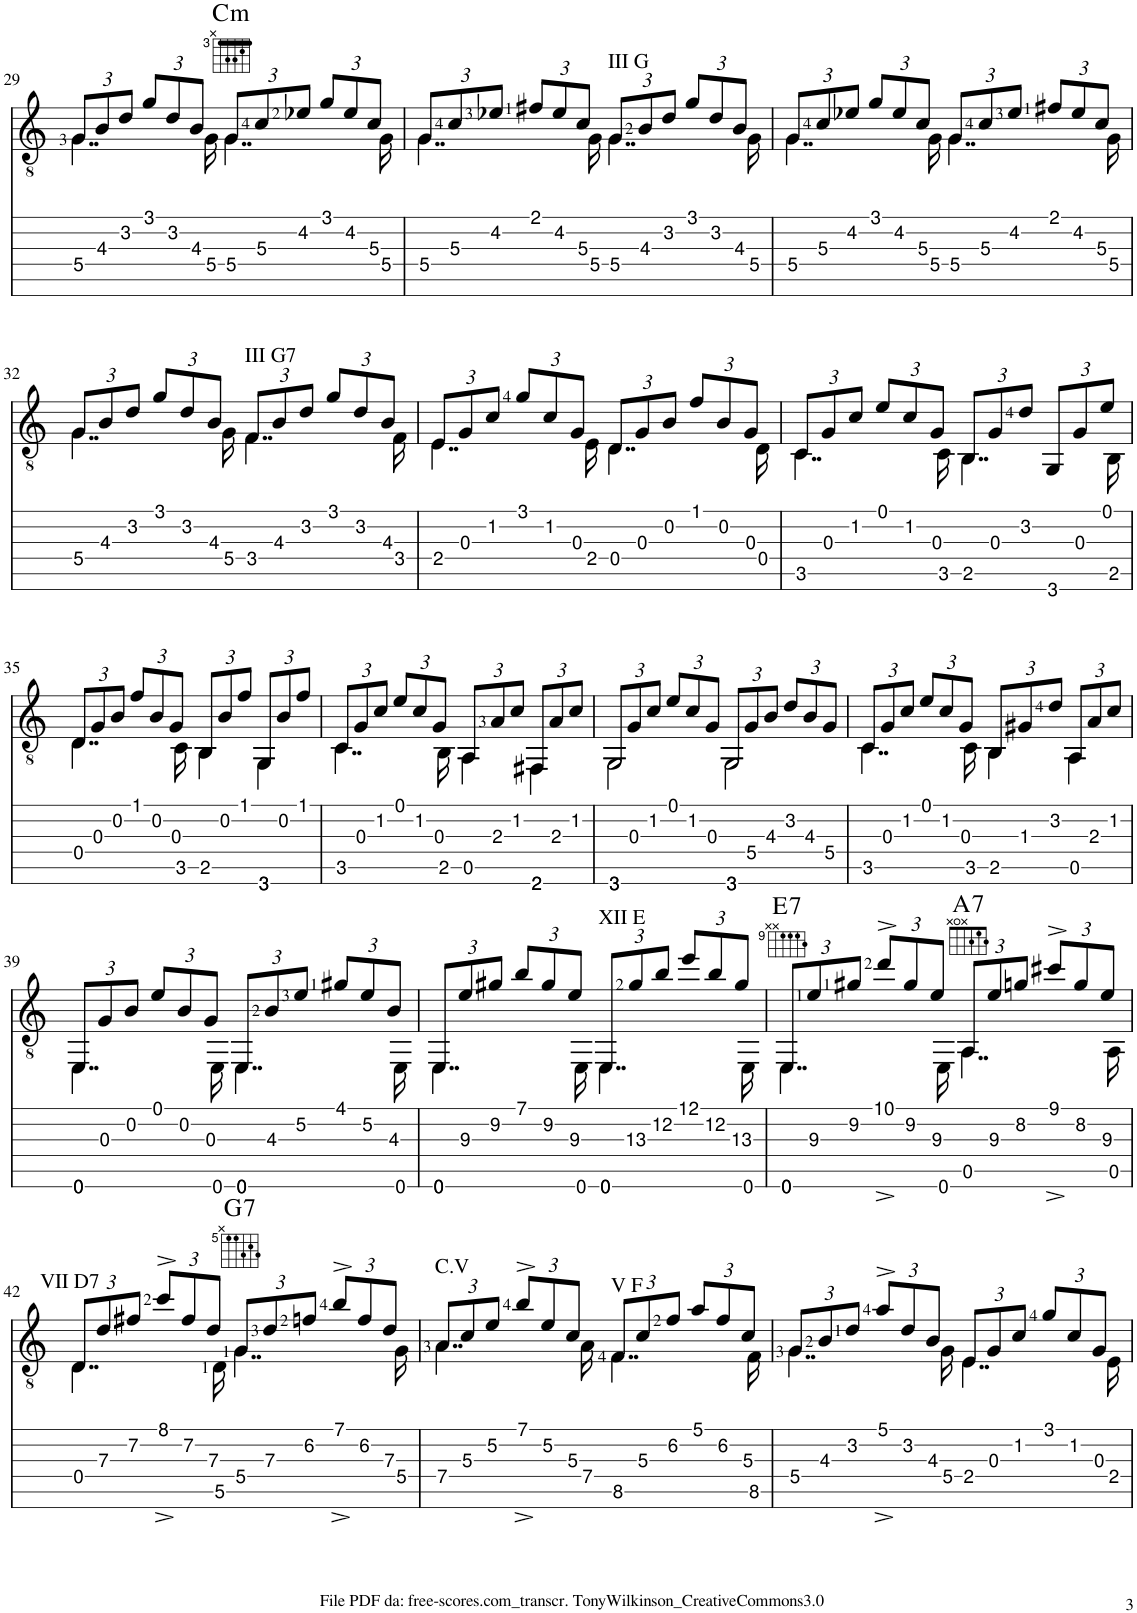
**kern	**kern	**harte
*part1	*part1	*part1
*staff2	*staff1	*
*I"Guitar	*	*
*I'Guit.	*	*
!!LO:PB:g=z
*	*clefGv2	*
*k[]	*k[]	*
*M4/4	*M4/4	*
*Xbrackettup	*Xbrackettup	*
=29	=29	=29
*^	*^	*
12GL	4..G	12G/L	4..G\	.
12B	.	12B/	.	.
12dJ	.	12d/J	.	.
12gL	.	12g/L	.	.
12d	.	12d/	.	.
12BJ	.	12B/J	.	.
.	16G	.	16G\	.
!	!	!	!	!LO:H:kt=m
12GL	4..G	12G/L	4..G\	C:min
12c	.	12c/	.	.
12e-J	.	12e-X/J	.	.
12gL	.	12g/L	.	.
12e-	.	12e-/	.	.
12cJ	.	12c/J	.	.
.	16G	.	16G\	.
=30	=30	=30	=30	=30
12GL	4..G	12G/L	4..G\	.
12c	.	12c/	.	.
12e-J	.	12e-X/J	.	.
12f#L	.	12f#X/L	.	.
12e-	.	12e-/	.	.
12cJ	.	12c/J	.	.
.	16G	.	16G\	.
!	!	!LO:TX:a:t=III G	!	!
12GL	4..G	12G/L	4..G\	.
12B	.	12B/	.	.
12dJ	.	12d/J	.	.
12gL	.	12g/L	.	.
12d	.	12d/	.	.
12BJ	.	12B/J	.	.
.	16G	.	16G\	.
=31	=31	=31	=31	=31
12GL	4..G	12G/L	4..G\	.
12c	.	12c/	.	.
12e-J	.	12e-X/J	.	.
12gL	.	12g/L	.	.
12e-	.	12e-/	.	.
12cJ	.	12c/J	.	.
.	16G	.	16G\	.
12GL	4..G	12G/L	4..G\	.
12c	.	12c/	.	.
12e-J	.	12e-/J	.	.
12f#L	.	12f#X/L	.	.
12e-	.	12e-/	.	.
12cJ	.	12c/J	.	.
.	16G	.	16G\	.
!!LO:LB:g=z	!!
=32	=32	=32	=32	=32
12GL	4..G	12G/L	4..G\	.
12B	.	12B/	.	.
12dJ	.	12d/J	.	.
12gL	.	12g/L	.	.
12d	.	12d/	.	.
12BJ	.	12B/J	.	.
.	16G	.	16G\	.
!	!	!LO:TX:a:t=III G7	!	!
12FL	4..F	12F/L	4..F\	.
12B	.	12B/	.	.
12dJ	.	12d/J	.	.
12gL	.	12g/L	.	.
12d	.	12d/	.	.
12BJ	.	12B/J	.	.
.	16F	.	16F\	.
=33	=33	=33	=33	=33
12EL	4..E	12E/L	4..E\	.
12G	.	12G/	.	.
12cJ	.	12c/J	.	.
12gL	.	12g/L	.	.
12c	.	12c/	.	.
12GJ	.	12G/J	.	.
.	16E	.	16E\	.
12DL	4..D	12D/L	4..D\	.
12G	.	12G/	.	.
12BJ	.	12B/J	.	.
12fL	.	12f/L	.	.
12B	.	12B/	.	.
12GJ	.	12G/J	.	.
.	16D	.	16D\	.
=34	=34	=34	=34	=34
12CL	4..C	12C/L	4..C\	.
12G	.	12G/	.	.
12cJ	.	12c/J	.	.
12eL	.	12e/L	.	.
12c	.	12c/	.	.
12GJ	.	12G/J	.	.
.	16C	.	16C\	.
12BBL	4..BB	12BB/L	4..BB\	.
12G	.	12G/	.	.
12dJ	.	12d/J	.	.
12GGL	.	12GG/L	.	.
12G	.	12G/	.	.
12eJ	.	12e/J	.	.
.	16BB	.	16BB\	.
!!LO:LB:g=z	!!
=35	=35	=35	=35	=35
12DL	4..D	12D/L	4..D\	.
12G	.	12G/	.	.
12BJ	.	12B/J	.	.
12fL	.	12f/L	.	.
12B	.	12B/	.	.
12GJ	.	12G/J	.	.
.	16C	.	16C\	.
12BBL	4BB	12BB/L	4BB\	.
12B	.	12B/	.	.
12fJ	.	12f/J	.	.
12GGL	4GG	12GG/L	4GG\	.
12B	.	12B/	.	.
12fJ	.	12f/J	.	.
=36	=36	=36	=36	=36
12CL	4..C	12C/L	4..C\	.
12G	.	12G/	.	.
12cJ	.	12c/J	.	.
12eL	.	12e/L	.	.
12c	.	12c/	.	.
12GJ	.	12G/J	.	.
.	16BB	.	16BB\	.
12AAL	4AA	12AA/L	4AA\	.
12A	.	12A/	.	.
12cJ	.	12c/J	.	.
12FF#L	4FF#	12FF#X/L	4FF#\	.
12A	.	12A/	.	.
12cJ	.	12c/J	.	.
=37	=37	=37	=37	=37
!	!	!LO:N:head=open	!	!
12GGL	2GG	12GG/L	2GG\	.
12G	.	12G/	.	.
12cJ	.	12c/J	.	.
12eL	.	12e/L	.	.
12c	.	12c/	.	.
12GJ	.	12G/J	.	.
!	!	!LO:N:head=open	!	!
12GGL	2GG	12GG/L	2GG\	.
12G	.	12G/	.	.
12BJ	.	12B/J	.	.
12dL	.	12d/L	.	.
12B	.	12B/	.	.
12GJ	.	12G/J	.	.
=38	=38	=38	=38	=38
12CL	4..C	12C/L	4..C\	.
12G	.	12G/	.	.
12cJ	.	12c/J	.	.
12eL	.	12e/L	.	.
12c	.	12c/	.	.
12GJ	.	12G/J	.	.
.	16C	.	16C\	.
12BBL	4BB	12BB/L	4BB\	.
12G#	.	12G#X/	.	.
12dJ	.	12d/J	.	.
12AAL	4AA	12AA/L	4AA\	.
12A	.	12A/	.	.
12cJ	.	12c/J	.	.
!!LO:LB:g=z	!!
=39	=39	=39	=39	=39
12EEL	4..EE	12EE/L	4..EE\	.
12G	.	12G/	.	.
12BJ	.	12B/J	.	.
12eL	.	12e/L	.	.
12B	.	12B/	.	.
12GJ	.	12G/J	.	.
.	16EE	.	16EE\	.
12EEL	4..EE	12EE/L	4..EE\	.
12B	.	12B/	.	.
12eJ	.	12e/J	.	.
12g#L	.	12g#X/L	.	.
12e	.	12e/	.	.
12BJ	.	12B/J	.	.
.	16EE	.	16EE\	.
=40	=40	=40	=40	=40
12EEL	4..EE	12EE/L	4..EE\	.
12e	.	12e/	.	.
12g#J	.	12g#X/J	.	.
12bL	.	12b/L	.	.
12g#	.	12g#/	.	.
12eJ	.	12e/J	.	.
.	16EE	.	16EE\	.
!	!	!LO:TX:a:t=XII E	!	!
12EEL	4..EE	12EE/L	4..EE\	.
12g#	.	12g#/	.	.
12bJ	.	12b/J	.	.
12eeL	.	12ee/L	.	.
12b	.	12b/	.	.
12g#J	.	12g#/J	.	.
.	16EE	.	16EE\	.
=41	=41	=41	=41	=41
!	!	!	!	!LO:H:kt=7
12EEL	4..EE	12EE/L	4..EE\	E:7
12e	.	12e/	.	.
12g#J	.	12g#X/J	.	.
12dd^L	.	12dd^/L	.	.
12g#	.	12g#/	.	.
12eJ	.	12e/J	.	.
.	16EE	.	16EE\	.
!	!	!	!	!LO:H:kt=7
12AAL	4..AA	12AA/L	4..AA\	A:7
12e	.	12e/	.	.
12gJ	.	12gn/J	.	.
12cc#^L	.	12cc#X^/L	.	.
12g	.	12g/	.	.
12eJ	.	12e/J	.	.
.	16AA	.	16AA\	.
!!LO:LB:g=z	!!
=42	=42	=42	=42	=42
!	!	!LO:TX:a:t=VII D7	!	!
12DL	4..D	12D/L	4..D\	.
12d	.	12d/	.	.
12f#J	.	12f#X/J	.	.
12cc^L	.	12cc^/L	.	.
12f#	.	12f#/	.	.
12dJ	.	12d/J	.	.
!	!	!	!	!LO:H:kt=7
.	16D	.	16D\	G:7
12GL	4..G	12G/L	4..G\	.
12d	.	12d/	.	.
12fJ	.	12fn/J	.	.
12b^L	.	12b^/L	.	.
12f	.	12f/	.	.
12dJ	.	12d/J	.	.
.	16G	.	16G\	.
=43	=43	=43	=43	=43
!	!	!LO:TX:a:t=C.V	!	!
12AL	4..A	12A/L	4..A\	.
12c	.	12c/	.	.
12eJ	.	12e/J	.	.
12b^L	.	12b^/L	.	.
12e	.	12e/	.	.
12cJ	.	12c/J	.	.
.	16A	.	16A\	.
!	!	!LO:TX:a:t=V F	!	!
12FL	4..F	12F/L	4..F\	.
12c	.	12c/	.	.
12fJ	.	12f/J	.	.
12aL	.	12a/L	.	.
12f	.	12f/	.	.
12cJ	.	12c/J	.	.
.	16F	.	16F\	.
=44	=44	=44	=44	=44
12GL	4..G	12G/L	4..G\	.
12B	.	12B/	.	.
12dJ	.	12d/J	.	.
12a^L	.	12a^/L	.	.
12d	.	12d/	.	.
12BJ	.	12B/J	.	.
.	16G	.	16G\	.
12EL	4..E	12E/L	4..E\	.
12G	.	12G/	.	.
12cJ	.	12c/J	.	.
12gL	.	12g/L	.	.
12c	.	12c/	.	.
12GJ	.	12G/J	.	.
.	16E	.	16E\	.
*v	*v	*	*	*
*	*v	*v	*
=	=	=
*-	*-	*-
